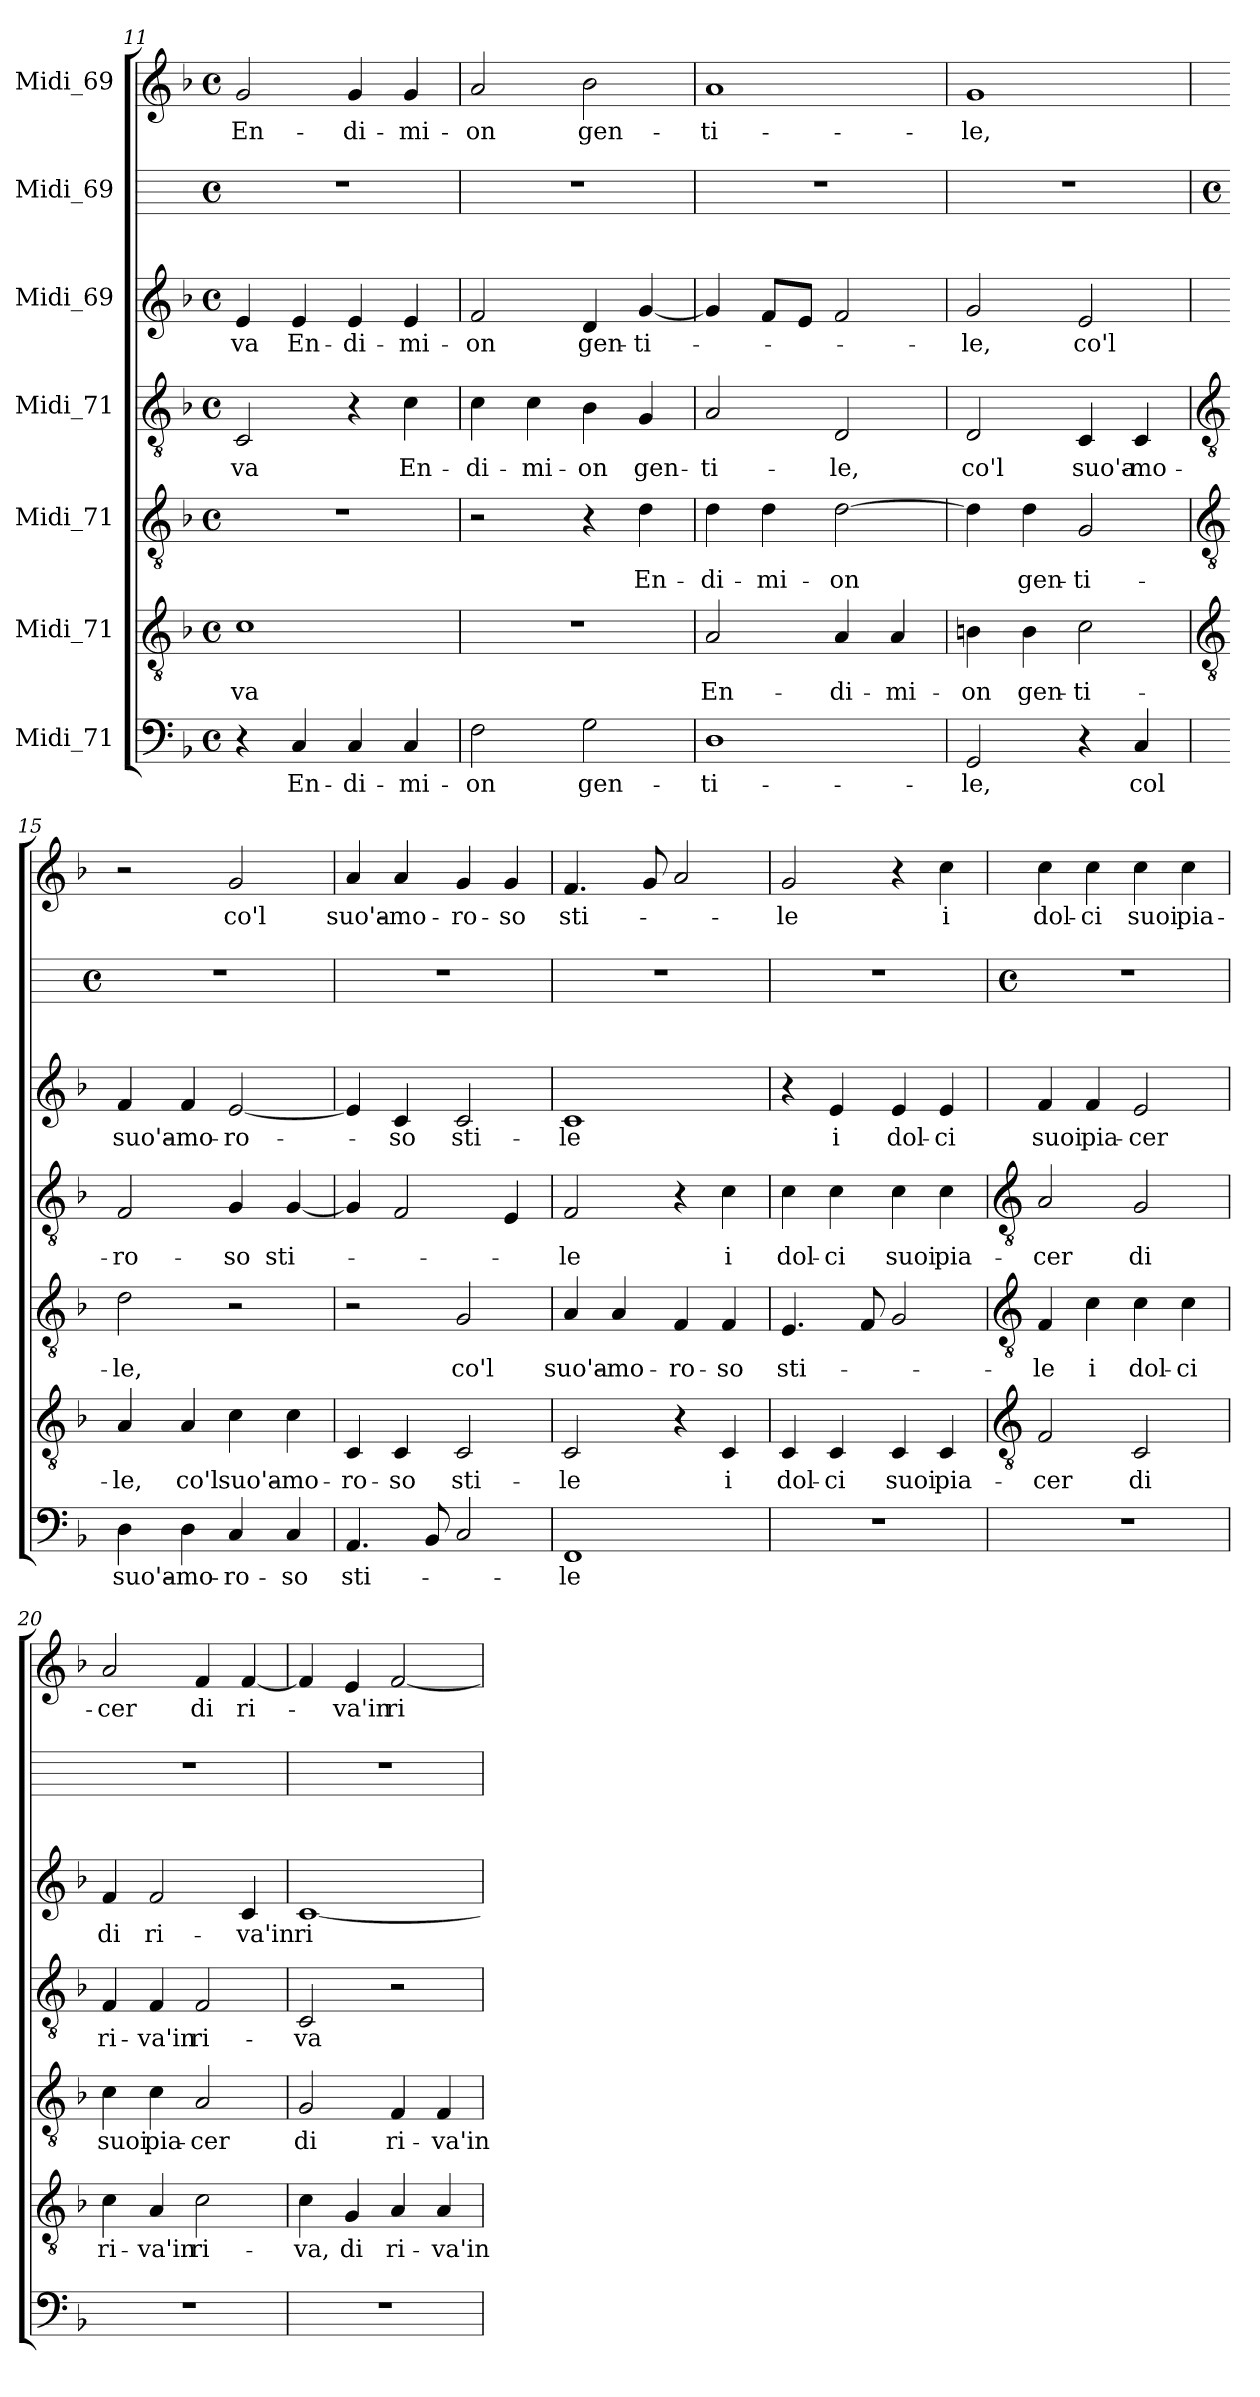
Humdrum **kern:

**kern	**text	**kern	**text	**kern	**text	**kern	**text	**kern	**text	**kern	**kern	**text
*part7	*part7	*part6	*part6	*part5	*part5	*part4	*part4	*part3	*part3	*part2	*part1	*part1
*staff7	*staff7	*staff6	*staff6	*staff5	*staff5	*staff4	*staff4	*staff3	*staff3	*staff2	*staff1	*staff1
*I"Midi_71	*	*I"Midi_71	*	*I"Midi_71	*	*I"Midi_71	*	*I"Midi_69	*	*I"Midi_69	*I"Midi_69	*
*clefF4	*	*clefGv2	*	*clefGv2	*	*clefGv2	*	*clefG2	*	*	*clefG2	*
*k[b-]	*	*k[b-]	*	*k[b-]	*	*k[b-]	*	*k[b-]	*	*	*k[b-]	*
*F:	*	*F:	*	*F:	*	*F:	*	*F:	*	*	*F:	*
*M4/4	*	*M4/4	*	*M4/4	*	*M4/4	*	*M4/4	*	*M4/4	*M4/4	*
*met(c)	*	*met(c)	*	*met(c)	*	*met(c)	*	*met(c)	*	*met(c)	*met(c)	*
=11	=11	=11	=11	=11	=11	=11	=11	=11	=11	=11	=11	=11
!	!	!	!LO:LY:b	!	!	!	!LO:LY:b	!	!LO:LY:b	!	!	!LO:LY:b
4r	.	1c	-va	1r	.	2C	-va	4e	-va	1r	2g	En-
!	!LO:LY:b	!	!	!	!	!	!	!	!LO:LY:b	!	!	!
4C	En-	.	.	.	.	.	.	4e	En-	.	.	.
!	!LO:LY:b	!	!	!	!	!	!	!	!LO:LY:b	!	!	!LO:LY:b
4C	-di-	.	.	.	.	4r	.	4e	-di-	.	4g	-di-
!	!LO:LY:b	!	!	!	!	!	!LO:LY:b	!	!LO:LY:b	!	!	!LO:LY:b
4C	-mi-	.	.	.	.	4c	En-	4e	-mi-	.	4g	-mi-
=12	=12	=12	=12	=12	=12	=12	=12	=12	=12	=12	=12	=12
!	!LO:LY:b	!	!	!	!	!	!LO:LY:b	!	!LO:LY:b	!	!	!LO:LY:b
2F	-on	1r	.	2r	.	4c	-di-	2f	-on	1r	2a	-on
!	!	!	!	!	!	!	!LO:LY:b	!	!	!	!	!
.	.	.	.	.	.	4c	-mi-	.	.	.	.	.
!	!LO:LY:b	!	!	!	!	!	!LO:LY:b	!	!LO:LY:b	!	!	!LO:LY:b
2G	gen-	.	.	4r	.	4B-	-on	4d	gen-	.	2b-	gen-
!	!	!	!	!	!LO:LY:b	!	!LO:LY:b	!	!LO:LY:b	!	!	!
.	.	.	.	4d	En-	4G	gen-	[4g	-ti-	.	.	.
=13	=13	=13	=13	=13	=13	=13	=13	=13	=13	=13	=13	=13
!	!LO:LY:b	!	!LO:LY:b	!	!LO:LY:b	!	!LO:LY:b	!	!	!	!	!LO:LY:b
1D	-ti-	2A	En-	4d	-di-	2A	-ti-	4g]	.	1r	1a	-ti-
!	!	!	!	!	!LO:LY:b	!	!	!	!	!	!	!
.	.	.	.	4d	-mi-	.	.	8fL	.	.	.	.
.	.	.	.	.	.	.	.	8eJ	.	.	.	.
!	!	!	!LO:LY:b	!	!LO:LY:b	!	!LO:LY:b	!	!	!	!	!
.	.	4A	-di-	[2d	-on	2D	-le,	2f	.	.	.	.
!	!	!	!LO:LY:b	!	!	!	!	!	!	!	!	!
.	.	4A	-mi-	.	.	.	.	.	.	.	.	.
=14	=14	=14	=14	=14	=14	=14	=14	=14	=14	=14	=14	=14
!	!LO:LY:b	!	!LO:LY:b	!	!	!	!LO:LY:b	!	!LO:LY:b	!	!	!LO:LY:b
2GG	-le,	4Bn	-on	4d]	.	2D	co'l	2g	-le,	1r	1g	-le,
!	!	!	!LO:LY:b	!	!LO:LY:b	!	!	!	!	!	!	!
.	.	4B	gen-	4d	gen-	.	.	.	.	.	.	.
!	!	!	!LO:LY:b	!	!LO:LY:b	!	!LO:LY:b	!	!LO:LY:b	!	!	!
4r	.	2c	-ti-	2G	-ti-	4C	suo'a-	2e	co'l	.	.	.
!	!LO:LY:b	!	!	!	!	!	!LO:LY:b	!	!	!	!	!
4C	col	.	.	.	.	4C	-mo-	.	.	.	.	.
!!LO:LB:g=z
=15	=15	=15	=15	=15	=15	=15	=15	=15	=15	=15	=15	=15
*	*	*clefGv2	*	*clefGv2	*	*clefGv2	*	*	*	*	*	*
*	*	*	*	*	*	*	*	*	*	*M4/4	*	*
*	*	*	*	*	*	*	*	*	*	*met(c)	*	*
!	!LO:LY:b	!	!LO:LY:b	!	!LO:LY:b	!	!LO:LY:b	!	!LO:LY:b	!	!	!
4D	suo'a-	4A	-le,	2d	-le,	2F	-ro-	4f	suo'a-	1r	2r	.
!	!LO:LY:b	!	!LO:LY:b	!	!	!	!	!	!LO:LY:b	!	!	!
4D	-mo-	4A	co'l	.	.	.	.	4f	-mo-	.	.	.
!	!LO:LY:b	!	!LO:LY:b	!	!	!	!LO:LY:b	!	!LO:LY:b	!	!	!LO:LY:b
4C	-ro-	4c	suo'a-	2r	.	4G	-so	[2e	-ro-	.	2g	co'l
!	!LO:LY:b	!	!LO:LY:b	!	!	!	!LO:LY:b	!	!	!	!	!
4C	-so	4c	-mo-	.	.	[4G	sti-	.	.	.	.	.
=16	=16	=16	=16	=16	=16	=16	=16	=16	=16	=16	=16	=16
!	!LO:LY:b	!	!LO:LY:b	!	!	!	!	!	!	!	!	!LO:LY:b
4.AA	sti-	4C	-ro-	2r	.	4G]	.	4e]	.	1r	4a	suo'a-
!	!	!	!LO:LY:b	!	!	!	!	!	!LO:LY:b	!	!	!LO:LY:b
.	.	4C	-so	.	.	2F	.	4c	-so	.	4a	-mo-
8BB-	.	.	.	.	.	.	.	.	.	.	.	.
!	!	!	!LO:LY:b	!	!LO:LY:b	!	!	!	!LO:LY:b	!	!	!LO:LY:b
2C	.	2C	sti-	2G	co'l	.	.	2c	sti-	.	4g	-ro-
!	!	!	!	!	!	!	!	!	!	!	!	!LO:LY:b
.	.	.	.	.	.	4E	.	.	.	.	4g	-so
=17	=17	=17	=17	=17	=17	=17	=17	=17	=17	=17	=17	=17
!	!LO:LY:b	!	!LO:LY:b	!	!LO:LY:b	!	!LO:LY:b	!	!LO:LY:b	!	!	!LO:LY:b
1FF	-le	2C	-le	4A	suo'a-	2F	-le	1c	-le	1r	4.f	sti-
!	!	!	!	!	!LO:LY:b	!	!	!	!	!	!	!
.	.	.	.	4A	-mo-	.	.	.	.	.	.	.
.	.	.	.	.	.	.	.	.	.	.	8g	.
!	!	!	!	!	!LO:LY:b	!	!	!	!	!	!	!
.	.	4r	.	4F	-ro-	4r	.	.	.	.	2a	.
!	!	!	!LO:LY:b	!	!LO:LY:b	!	!LO:LY:b	!	!	!	!	!
.	.	4C	i	4F	-so	4c	i	.	.	.	.	.
=18	=18	=18	=18	=18	=18	=18	=18	=18	=18	=18	=18	=18
!	!	!	!LO:LY:b	!	!LO:LY:b	!	!LO:LY:b	!	!	!	!	!LO:LY:b
1r	.	4C	dol-	4.E	sti-	4c	dol-	4r	.	1r	2g	-le
!	!	!	!LO:LY:b	!	!	!	!LO:LY:b	!	!LO:LY:b	!	!	!
.	.	4C	-ci	.	.	4c	-ci	4e	i	.	.	.
.	.	.	.	8F	.	.	.	.	.	.	.	.
!	!	!	!LO:LY:b	!	!	!	!LO:LY:b	!	!LO:LY:b	!	!	!
.	.	4C	suoi	2G	.	4c	suoi	4e	dol-	.	4r	.
!	!	!	!LO:LY:b	!	!	!	!LO:LY:b	!	!LO:LY:b	!	!	!LO:LY:b
.	.	4C	pia-	.	.	4c	pia-	4e	-ci	.	4cc	i
!!LO:LB:g=z
=19	=19	=19	=19	=19	=19	=19	=19	=19	=19	=19	=19	=19
*	*	*clefGv2	*	*clefGv2	*	*clefGv2	*	*	*	*	*	*
*	*	*	*	*	*	*	*	*	*	*M4/4	*	*
*	*	*	*	*	*	*	*	*	*	*met(c)	*	*
!	!	!	!LO:LY:b	!	!LO:LY:b	!	!LO:LY:b	!	!LO:LY:b	!	!	!LO:LY:b
1r	.	2F	-cer	4F	-le	2A	-cer	4f	suoi	1r	4cc	dol-
!	!	!	!	!	!LO:LY:b	!	!	!	!LO:LY:b	!	!	!LO:LY:b
.	.	.	.	4c	i	.	.	4f	pia-	.	4cc	-ci
!	!	!	!LO:LY:b	!	!LO:LY:b	!	!LO:LY:b	!	!LO:LY:b	!	!	!LO:LY:b
.	.	2C	di	4c	dol-	2G	di	2e	-cer	.	4cc	suoi
!	!	!	!	!	!LO:LY:b	!	!	!	!	!	!	!LO:LY:b
.	.	.	.	4c	-ci	.	.	.	.	.	4cc	pia-
=20	=20	=20	=20	=20	=20	=20	=20	=20	=20	=20	=20	=20
!	!	!	!LO:LY:b	!	!LO:LY:b	!	!LO:LY:b	!	!LO:LY:b	!	!	!LO:LY:b
1r	.	4c	ri-	4c	suoi	4F	ri-	4f	di	1r	2a	-cer
!	!	!	!LO:LY:b	!	!LO:LY:b	!	!LO:LY:b	!	!LO:LY:b	!	!	!
.	.	4A	-va'in	4c	pia-	4F	-va'in	2f	ri-	.	.	.
!	!	!	!LO:LY:b	!	!LO:LY:b	!	!LO:LY:b	!	!	!	!	!LO:LY:b
.	.	2c	ri-	2A	-cer	2F	ri-	.	.	.	4f	di
!	!	!	!	!	!	!	!	!	!LO:LY:b	!	!	!LO:LY:b
.	.	.	.	.	.	.	.	4c	-va'in	.	[4f	ri-
=21	=21	=21	=21	=21	=21	=21	=21	=21	=21	=21	=21	=21
!	!	!	!LO:LY:b	!	!LO:LY:b	!	!LO:LY:b	!	!LO:LY:b	!	!	!
1r	.	4c	-va,	2G	di	2C	-va	[1c	ri-	1r	4f]	.
!	!	!	!LO:LY:b	!	!	!	!	!	!	!	!	!LO:LY:b
.	.	4G	di	.	.	.	.	.	.	.	4e	-va'in
!	!	!	!LO:LY:b	!	!LO:LY:b	!	!	!	!	!	!	!LO:LY:b
.	.	4A	ri-	4F	ri-	2r	.	.	.	.	[2f	ri-
!	!	!	!LO:LY:b	!	!LO:LY:b	!	!	!	!	!	!	!
.	.	4A	-va'in	4F	-va'in	.	.	.	.	.	.	.
=	=	=	=	=	=	=	=	=	=	=	=	=
*-	*-	*-	*-	*-	*-	*-	*-	*-	*-	*-	*-	*-
